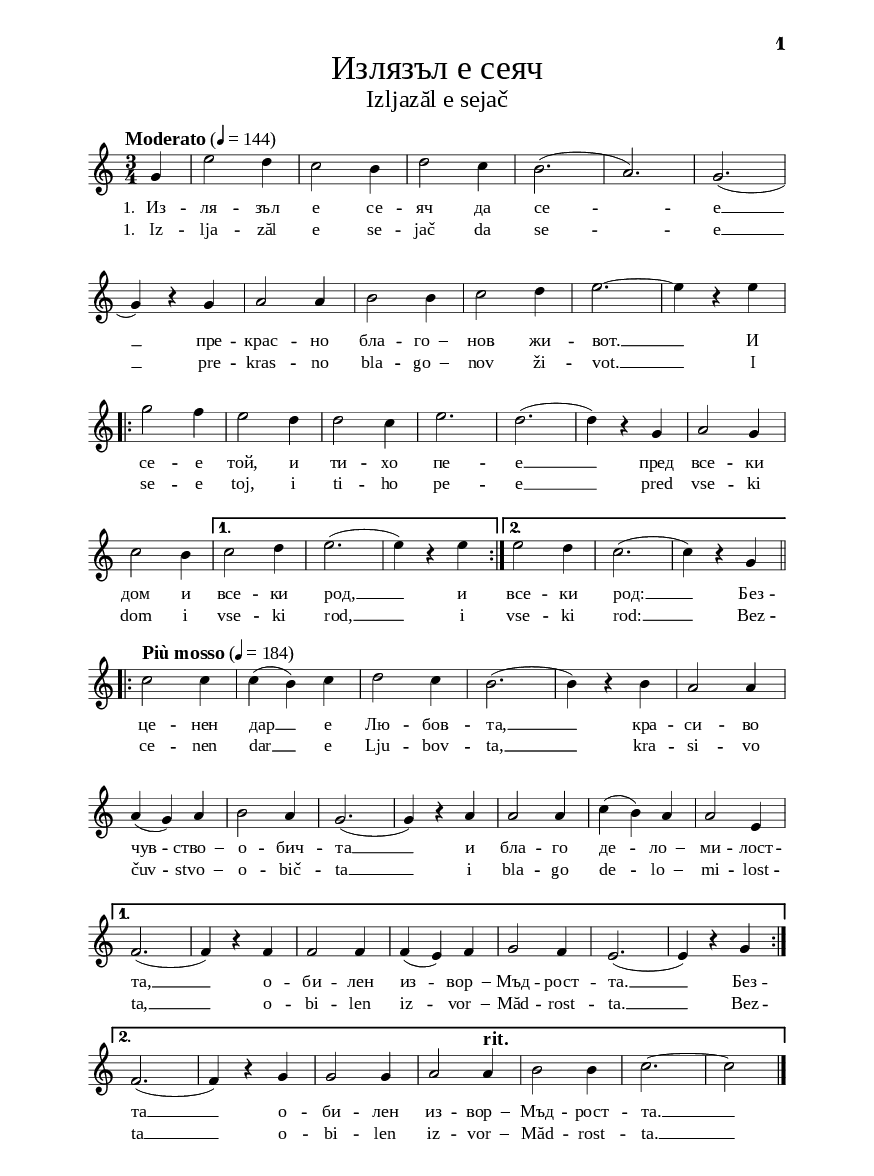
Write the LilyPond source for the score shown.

\version "2.24.4"

% include paper part and global functions
\include "include/globals.ily"

"rightBraces018a" = \markup {
  \column {
    % repeat braces
    \translate #'(0 . -8.1 )
    \right-brace #22

  }
  \column {
    % repeat numbers
    \translate #'(0 . -8.9 )
    2
  }
}

"rightBraces018b" = \markup {
  \column {
    % repeat braces
    \translate #'(0 . -4.4 )
    \right-brace #48

  }
  \column {
    % repeat numbers
    \translate #'(0 . -5.2 )
    2
  }
}

"rightBraces018c" = \markup {
  \column {
    % repeat braces
    \translate #'(0 . -9.7 )
    \right-brace #22

  }
  \column {
    % repeat numbers
    \translate #'(0 . -11.2 )
    2
  }
}

\bookpart {
  \label #'ref018
  \tocItem \markup "Излязъл е сеяч – Izljazăl e sejač"
  \paper {
    print-all-headers = ##t
    print-page-number = ##t
    print-first-page-number = ##t


    % put page numbers on the top and change the font style.
    oddHeaderMarkup = \markup
    \fill-line {
      ""
      \unless \on-first-page-of-part \fromproperty #'header:instrument
      \if \should-print-page-number \abs-fontsize #7 { \number \fromproperty #'page:page-number-string }
    }
    %% evenHeaderMarkup would inherit the value of
    %% oddHeaderMarkup if it were not defined here
    evenHeaderMarkup = \markup
    \fill-line {
      \if \should-print-page-number \abs-fontsize #7 { \number \fromproperty #'page:page-number-string }
      \unless \on-first-page-of-part \fromproperty #'header:instrument
      ""
    }

    oddFooterMarkup = \markup ""

    evenFooterMarkup = ""
    left-margin = 1.5\cm
    right-margin = 1.5\cm
    top-margin = 1\cm
    bottom-margin = 1.2\cm
    ragged-bottom = ##t % do not spread the staves to fill the whole vertical space
    top-markup-spacing.basic-distance = 0\mm % margin between page number and system for the first page
    top-system-spacing.basic-distance = 10\mm % margin between page number and system for the other pages

    % change distance between staves
    system-system-spacing =
    #'((basic-distance . 19)
       (minimum-distance . 6)
       (padding . 2)
       (stretchability . 12))
  }

  \header {
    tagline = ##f
  }

  \score {
    \include "include/score-layout.ily"
    \new Voice \absolute  {
      \clef treble
      \key c \major
      \time 3/4
      \tempoFunc "Moderato" 4 "144"

      \partial 4 g'4| e''2 d''4| c''2 b'4|d''2 c''4| b'2. (|a'2.) g'2. (| \break

      g'4 ) r4 g'4 | a'2 a'4 | b'2 b'4 | c''2 d''4 | e''2.~ e''4 r4 e'' | \break

      \repeat volta 2 {
        g''2 f''4 | e''2 d''4 | d''2 c''4 | e''2.| d''2. ( |d''4) r4 g'4| a'2 g'4| \break

        c''2 b'4 |
      }
      \alternative {
        {  c''2 d''4| e''2. (| e''4 ) r4  e''4| }
        { e''2 d''4 | c''2. (| c''4 )  r4 g'4  |  \break }
      }

      \repeat volta 2 {
        \tempoFunc "Più mosso" 4 "184"
        \bar ".|:-||" c''2 c''4 | c''4 ( b'4 ) c''4 | d''2 c''4 | b'2. (| b'4 ) r4 b'4 | a'2 a'4 | \break
        a'4 ( g'4 ) a'4 | b'2 a'4 | g'2. ( | g'4 ) r4 a'4 | a'2 a'4 | c''4 ( b'4) a'4 | a'2 e'4 |  \break
      }
      \alternative {
        {  f'2. (|  f'4 )  r4 f'4 | f'2 f'4 | f'4 ( e'4 ) f'4 | g'2 f'4 |e'2. (| e'4 ) r4 g'4   \break }
        {
          f'2. (|  f'4 ) r4 g'4 | g'2 g'4 | a'2
          % \override Score.RehearsalMark.outside-staff-priority = #99
          \override Score.MetronomeMark.outside-staff-priority = #99
          \tempo"rit."  % places rit. below alternative bracket
          a'4 | b'2 b'4 | c''2. ~ | c''2  \bar "|."
        }
      }
    }

    \addlyrics {
      \set stanza = "1. " Из -- ля -- зъл е се -- яч да се -- е __
      пре -- крас -- но бла -- "го  –" нов жи -- вот. __ И
      се -- е той, и ти -- хо пе -- е __ пред все -- ки
      дом и все -- ки род, __  и все -- ки род: __ Без --
      це -- нен дар __ е Лю -- бов -- та, __ кра --  си -- во
      чув -- "ство  –" о -- бич -- та __  и бла -- го де -- "ло  –" ми -- лост --
      та, __  о -- би -- лен из -- "вор  –" Мъд -- рост -- та. __ Без --
      та  __  о -- би -- лен из -- "вор  –" Мъд -- рост -- та. __
    }


    \addlyrics {
      \set stanza = "1. " Iz -- lja -- zăl e se -- jač da se -- e __
      pre -- kras -- no bla -- "go  –" nov ži -- vot. __ I
      se -- e toj, i ti -- ho pe -- e __ pred vse -- ki
      dom i vse -- ki rod, __  i vse -- ki rod: __ Bez --
      ce -- nen dar __ e Lju -- bov -- ta, __ kra --  si -- vo
      čuv -- "stvo  –" o -- bič -- ta __  i bla -- go de -- "lo  –" mi -- lost --
      ta, __  o -- bi -- len iz -- "vor  –" Măd -- rost -- ta. __ Bez --
      ta  __  o -- bi -- len iz -- "vor  –" Măd -- rost -- ta. __
    }


    \header {
      title = \titleFunc "Излязъл е сеяч" "Izljazăl e sejač"
    }

    \midi{}

  } % score



  \markup \abs-fontsize #11 \override #`(baseline-skip . ,bgCoupletBaselineSkip) {
    \fill-line {
      \hspace #0.1
      \column {
        \line {
          \bold "2."
          \column {
            "И който чуе, в миг потръпва"
            "от тоя благ и мил напев;"
            "и просиява, и възкръсва,"
            "и благославя тоз посев."
          }  \"rightBraces018a"
        }

        \vspace #1.1
        \line{ \italic"    Припев:"}
        %\vspace #0.3
        \line {
          "   "
          \column {
            "Безценен дар е Любовта,"
            "красиво чувство – обичта"
            "и благо дело – милостта,"
            "обилен извор – Мъдростта."
          } \"rightBraces018b"
        }
        \vspace #1
        \line {
          \bold "3."
          \column {
            "Любов вселената облива,"
            "от обич грее всяка твар;"
            "живот в живота се прелива,"
            "тук няма вече млад и стар."
          } \"rightBraces018a"
        }
        \vspace #1
        \line {
          \bold " "
          \column {
            \italic "  Припев ..."
          }
        }

      }
      \hspace #0.1
      % adds horizontal spacing between columns
      \column {
        % adds vertical spacing between verses
        \line {
          \bold "2."
          \column {
            "I kojto čue, v mig potrăpva"
            "ot toja blag i mil napev;"
            "i prosijava, i văzkrăsva,"
            "i blagoslavja toz posev."
          }  \"rightBraces018a"
        }

        \vspace #1.1
        \line{ \italic"    Pripev:"}
        %\vspace #0.3
        \line {
          "   "
          \column {
            "Bezcenen dar e Ljubovta,"
            "krasivo čuvstvo – običta"
            "i blago delo – milostta,"
            "obilen izvor – Mădrostta."
          } \"rightBraces018b"
        }
        \vspace #1
        \line {
          \bold "3."
          \column {
            "Ljubov vselenata obliva,"
            "ot obič gree vsjaka tvar;"
            "život v života se preliva,"
            "tuk njama veče mlad i star."
          } \"rightBraces018a"
        }
        \vspace #1
        \line {
          \bold " "
          \column {
            \italic "  Pripev ..."
          }
        }
      }\hspace #0.1
    }
  }

  \markup \vspace #2

  % include foreign translation(s) of the song
  \version "2.24.3"

\markup \fill-line { \fontsize #deTitleFontSize "Der Sämann ist hinausgegangen" }
\markup \null
\markup \null
\markup \abs-fontsize #10 {
  \hspace #15
  \override #`(baseline-skip . ,deCoupletBaselineSkip)
  \column {
    \line { 1. Der Sämann ist hinausgegangen, }
    \line {   "   " um das wunderbare Gute zu säen: das neue Leben!}

    \line {   "   " Und er sät und singt leise }
    \line {   "   " vor jedem Haus und jeder Familie: }
    \vspace #0.5
    \line { "   " \italic { Refrain:}  }

  \line {   "   " Eine unschätzbare Gabe ist die Liebe [Ljubovta], }
    \line {  "   "ein schönes Gefühl die Liebe [običta], }
    \line {   "   " und ein gutes Werk die Barmherzigkeit, }
    \line {   "   " eine üppige Quelle die Weisheit. }
     \vspace #0.5
    \line { 2. Und wer dies hört, }
    \line {   "   "erschauert vor dieser guten, lieblichen Melodie; }
    \line {   "   " und erstrahlt und aufersteht }
    \line {   "   " und segnet diese Saat.}
 
     \vspace #0.5
     \line { "   " \italic { Refrain } ... }
   \vspace #0.5
    \line { 3. Die Liebe [Ljubov] ergießt sich in den Kosmos, }
    \line {   "   " vor Liebe [običta] strahlt jedes Wesen, }
    \line {   "   " das Leben quillt über in das Leben; }
    \line {   "   " hier gibt es nicht mehr Jung noch Alt. }
 \vspace #0.5
    \line { "   " \italic { Refrain } ... }


  }

}


} % bookpart
